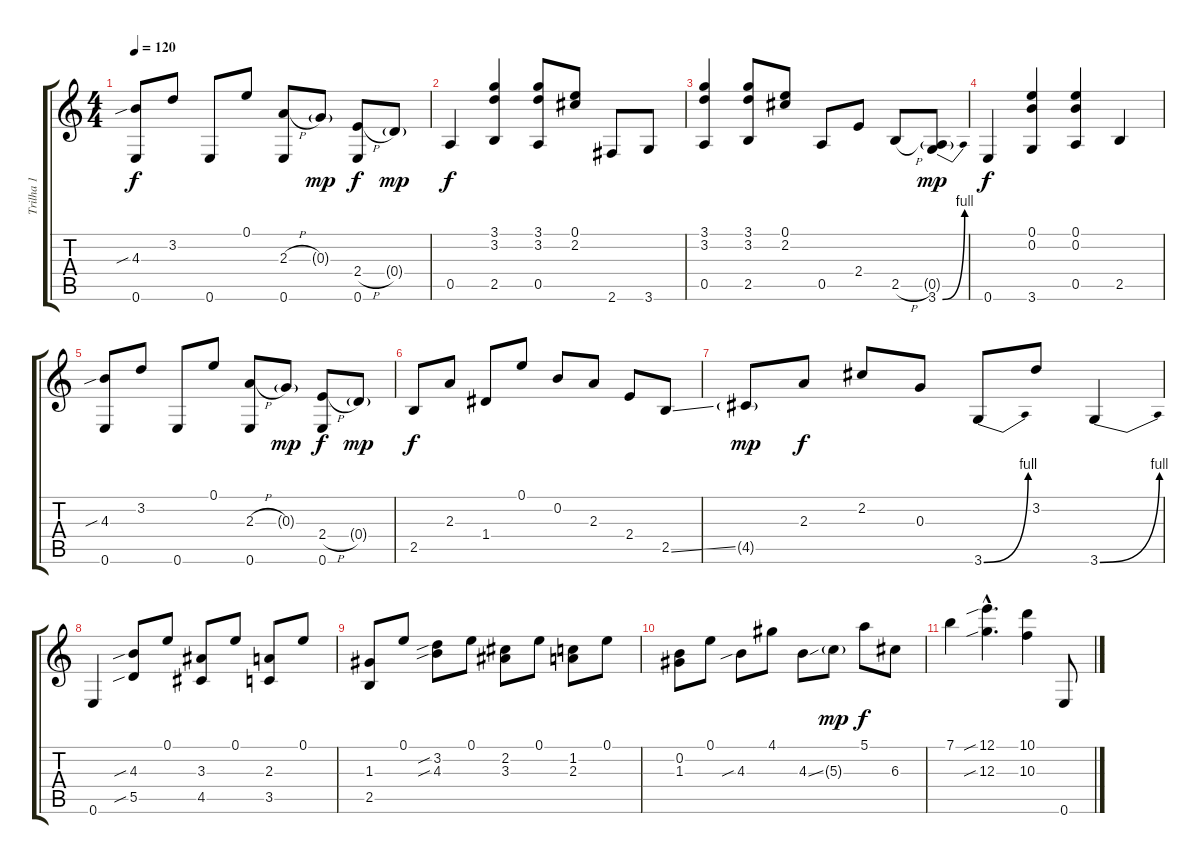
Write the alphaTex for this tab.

\track ("Trilha 1" "Trilha 1") {instrument acousticguitarnylon}
\staff {score tabs}
\tuning (E4 B3 G3 D3 A2 E2) {hide}
\ts (4 4)
\tempo 120
\clef g2
\ks c
(4.3{sib} 0.6).8{dy f} 3.2.8 0.6.8 0.1.8 (2.3{h} 0.6).8 0.3{g}.8{dy mp} (2.4{h} 0.6).8{dy f} 0.4{g}.8{dy mp} |
0.5.4{dy f} (3.1 3.2 2.5).4 (3.1 3.2 0.5).8 (0.1 2.2).8 2.6.8 3.6.8 |
(3.1 3.2 0.5).4 (3.1 3.2 2.5).8 (0.1 2.2).8 0.5.8 2.4.8 2.5{h}.8 (0.5{g} 3.6{be (bend 0 0 60 4)}).8{dy mp} |
0.6.4{dy f} (0.1 0.2 3.6).4 (0.1 0.2 0.5).4 2.5.4 |
(4.3{sib} 0.6).8 3.2.8 0.6.8 0.1.8 (2.3{h} 0.6).8 0.3{g}.8{dy mp} (2.4{h} 0.6).8{dy f} 0.4{g}.8{dy mp} |
2.5.8{dy f} 2.3.8 1.4.8 0.1.8 0.2.8 2.3.8 2.4.8 2.5{ss}.8 |
4.5{g}.8{dy mp} 2.3.8{dy f} 2.2.8 0.3.8 3.6{be (bend 0 0 60 4)}.8 3.2.8 3.6{be (bend 0 0 60 4)}.4 |
0.6.4 (4.3{sib} 5.5{sib}).8 0.1.8 (3.3 4.5).8 0.1.8 (2.3 3.5).8 0.1.8 |
(1.3 2.5).8 0.1.8 (3.2{sib} 4.3{sib}).8 0.1.8 (2.2 3.3).8 0.1.8 (1.2 2.3).8 0.1.8 |
(0.2 1.3).8 0.1.8 4.3{sib}.8 4.1.8 4.3{ss}.8 5.3{g}.8{dy mp} 5.1.8{dy f} 6.3.8 |
7.1.4 (12.1{sib hac} 12.3{sib hac}).4{d} (10.1 10.3).4 0.6.8
